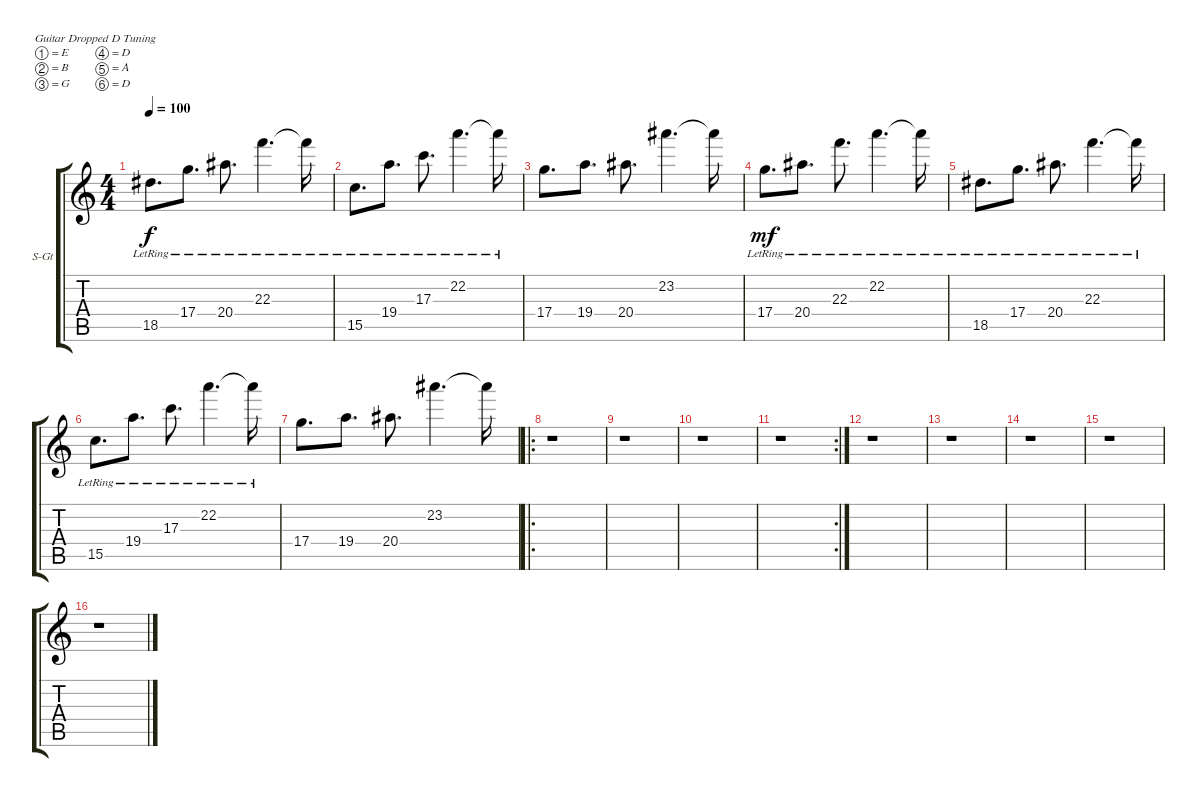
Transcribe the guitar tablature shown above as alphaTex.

\bracketExtendMode groupsimilarinstruments
\firstSystemTrackNameOrientation horizontal
\otherSystemsTrackNameOrientation horizontal
\track ("Tommy synth" "S-Gt") {instrument stringensemble1}
\staff {score tabs}
\tuning (E4 B3 G3 D3 A2 D2)
\displaytranspose 12
\ts (4 4)
\tempo 100
\clef g2
\ks c
18.5{lr}.8{d dy f} 17.4{lr}.8{d} 20.4{lr}.8{d} 22.3{lr}.4{d} 22.3{lr t}.16 |
15.5{lr}.8{d} 19.4{lr}.8{d} 17.3{lr}.8{d} 22.2{lr}.4{d} 22.2{lr t}.16 |
17.4.8{d} 19.4.8{d} 20.4.8{d} 23.2.4{d} 23.2{t}.16 |
17.4{lr}.8{d dy mf} 20.4{lr}.8{d} 22.3{lr}.8{d} 22.2{lr}.4{d} 22.2{lr t}.16 |
18.5{lr}.8{d} 17.4{lr}.8{d} 20.4{lr}.8{d} 22.3{lr}.4{d} 22.3{lr t}.16 |
15.5{lr}.8{d} 19.4{lr}.8{d} 17.3{lr}.8{d} 22.2{lr}.4{d} 22.2{lr t}.16 |
17.4.8{d} 19.4.8{d} 20.4.8{d} 23.2.4{d} 23.2{t}.16 |
\ro
r.1 |
r.1 |
r.1 |
\rc 2
r.1 |
r.1 |
r.1 |
r.1 |
r.1 |
r.1
